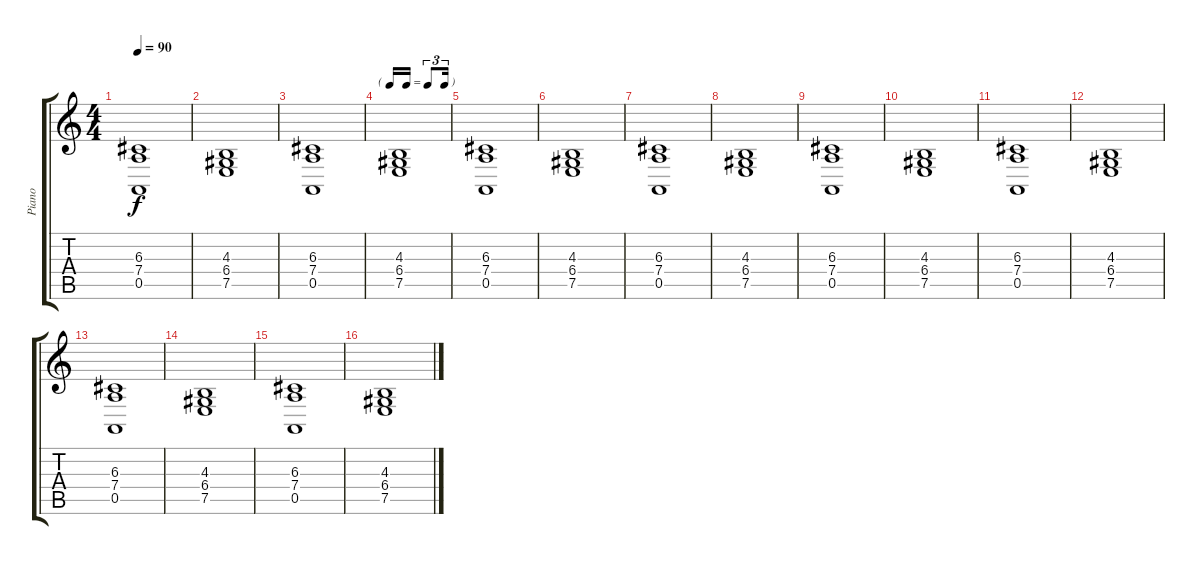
\track ("Piano" "Piano") {instrument electricgrandpiano}
\staff {score tabs}
\tuning (E4 B3 G3 D3 A2 E2) {hide}
\ts (4 4)
\tempo 90
\clef g2
\ks c
(6.3 7.4 0.5).1{dy f} |
(4.3 6.4 7.5).1 |
(6.3 7.4 0.5).1 |
\tf triplet16th
(4.3 6.4 7.5).1 |
(6.3 7.4 0.5).1 |
(4.3 6.4 7.5).1 |
(6.3 7.4 0.5).1 |
(4.3 6.4 7.5).1 |
(6.3 7.4 0.5).1 |
(4.3 6.4 7.5).1 |
(6.3 7.4 0.5).1 |
(4.3 6.4 7.5).1 |
(6.3 7.4 0.5).1 |
(4.3 6.4 7.5).1 |
(6.3 7.4 0.5).1 |
(4.3 6.4 7.5).1
